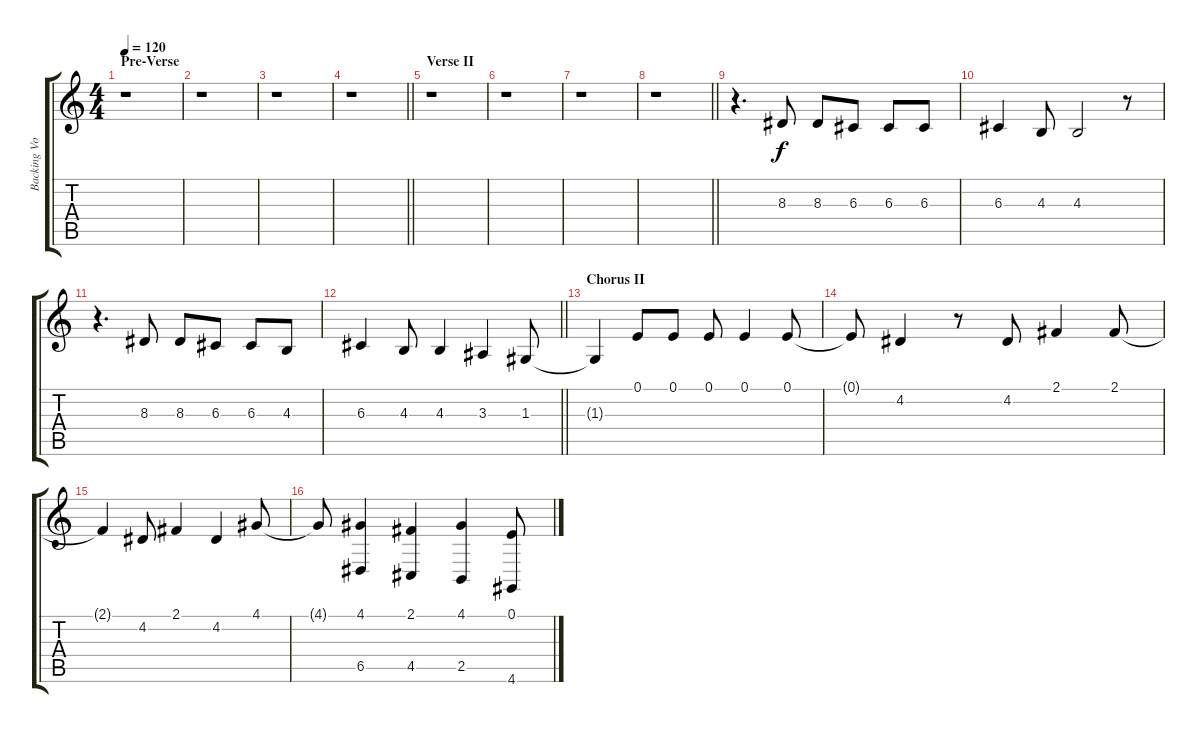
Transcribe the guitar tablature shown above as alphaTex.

\track ("Backing Vocals" "Backing Vo") {instrument viola}
\staff {score tabs}
\tuning (E4 B3 G3 D3 A2 E2) {hide}
\ts (4 4)
\section ("" "Pre-Verse")
\tempo 120
\clef g2
\ks c
r.1{dy f} |
r.1 |
r.1 |
\barLineRight lightlight
r.1 |
\section ("" "Verse II")
r.1{balance 6} |
r.1 |
r.1 |
\barLineRight lightlight
r.1 |
r.4{d} 8.3.8 8.3.8 6.3.8 6.3.8 6.3.8 |
6.3.4 4.3.8 4.3.2 r.8 |
r.4{d} 8.3.8 8.3.8 6.3.8 6.3.8 4.3.8 |
\barLineRight lightlight
6.3.4 4.3.8 4.3.4 3.3.4 1.3.8 |
\section ("" "Chorus II")
1.3{t}.4 0.1.8 0.1.8 0.1.8 0.1.4 0.1.8 |
0.1{t}.8 4.2.4 r.8 4.2.8{balance 9} 2.1.4 2.1.8 |
2.1{t}.4 4.2.8 2.1.4 4.2.4 4.1.8 |
4.1{t}.8 (4.1 6.5).4 (2.1 4.5).4 (4.1 2.5).4 (0.1 4.6).8
